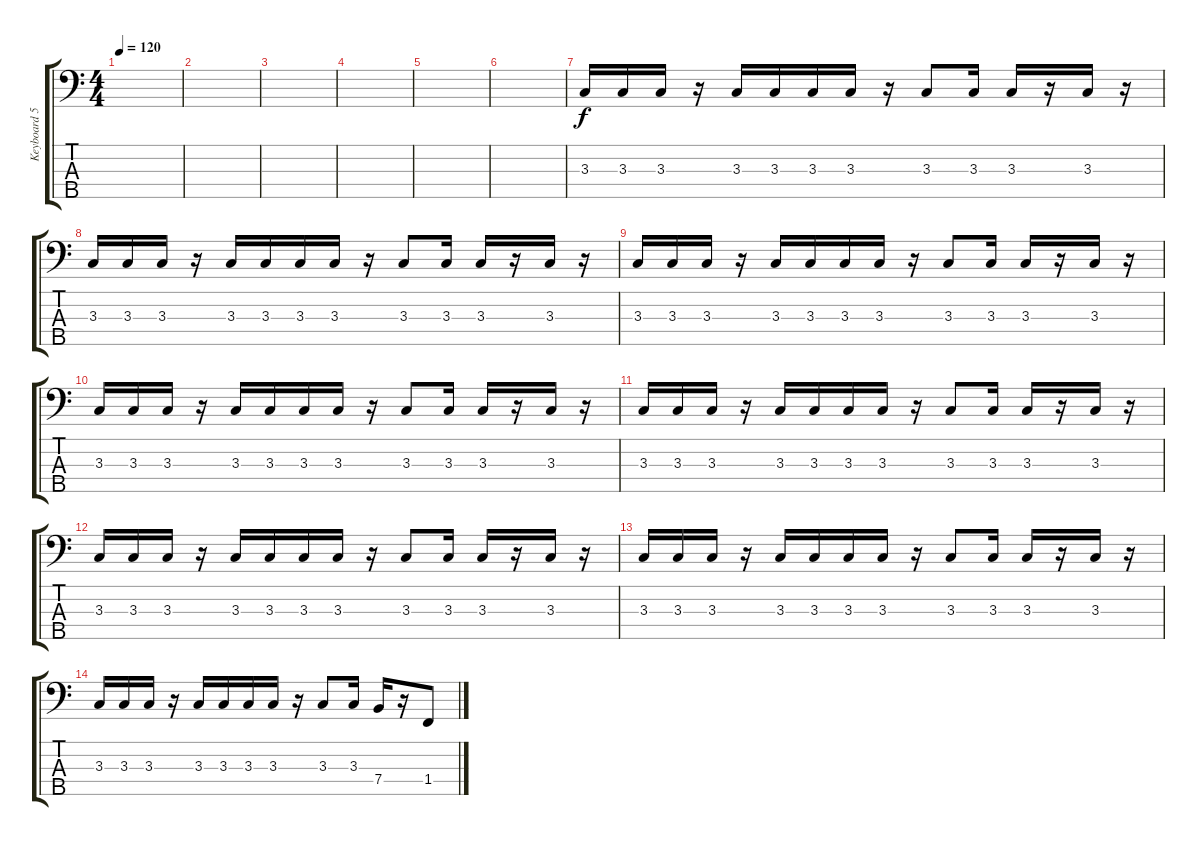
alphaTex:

\track ("Keyboard 5" "Keyboard 5") {instrument synthbass1}
\staff {score tabs}
\tuning (G2 D2 A1 E1 B0) {hide}
\ts (4 4)
\tempo 120
\clef f4
\ks c
|
|
|
|
|
|
3.3.16 3.3.16 3.3.16 r.16 3.3.16 3.3.16 3.3.16 3.3.16 r.16 3.3.8 3.3.16 3.3.16 r.16 3.3.16 r.16 |
3.3.16 3.3.16 3.3.16 r.16 3.3.16 3.3.16 3.3.16 3.3.16 r.16 3.3.8 3.3.16 3.3.16 r.16 3.3.16 r.16 |
3.3.16 3.3.16 3.3.16 r.16 3.3.16 3.3.16 3.3.16 3.3.16 r.16 3.3.8 3.3.16 3.3.16 r.16 3.3.16 r.16 |
3.3.16 3.3.16 3.3.16 r.16 3.3.16 3.3.16 3.3.16 3.3.16 r.16 3.3.8 3.3.16 3.3.16 r.16 3.3.16 r.16 |
3.3.16 3.3.16 3.3.16 r.16 3.3.16 3.3.16 3.3.16 3.3.16 r.16 3.3.8 3.3.16 3.3.16 r.16 3.3.16 r.16 |
3.3.16 3.3.16 3.3.16 r.16 3.3.16 3.3.16 3.3.16 3.3.16 r.16 3.3.8 3.3.16 3.3.16 r.16 3.3.16 r.16 |
3.3.16 3.3.16 3.3.16 r.16 3.3.16 3.3.16 3.3.16 3.3.16 r.16 3.3.8 3.3.16 3.3.16 r.16 3.3.16 r.16 |
3.3.16 3.3.16 3.3.16 r.16 3.3.16 3.3.16 3.3.16 3.3.16 r.16 3.3.8 3.3.16 7.4.16 r.16 1.4.8
